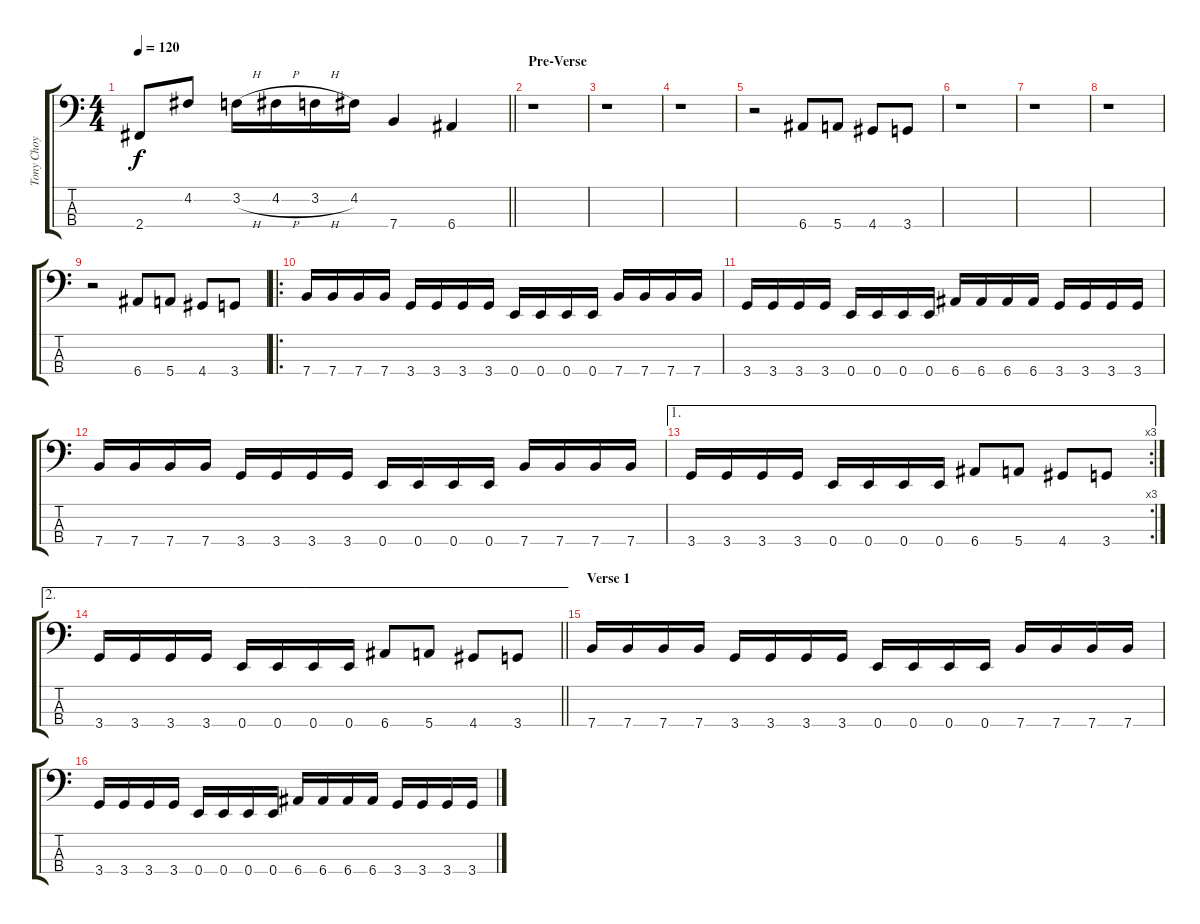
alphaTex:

\track ("Tony Choy " "Tony Choy ") {instrument electricbasspick}
\staff {score tabs}
\tuning (G2 D2 A1 E1) {hide}
\ts (4 4)
\tempo 120
\clef f4
\barLineRight lightlight
\ks c
2.4.8{dy f} 4.2.8 3.2{h}.16 4.2{h}.16 3.2{h}.16 4.2.16 7.4.4 6.4.4 |
\section ("" "Pre-Verse")
r.1 |
r.1 |
r.1 |
r.2 6.4.8 5.4.8 4.4.8 3.4.8 |
r.1 |
r.1 |
r.1 |
r.2 6.4.8 5.4.8 4.4.8 3.4.8 |
\ro
7.4.16 7.4.16 7.4.16 7.4.16 3.4.16 3.4.16 3.4.16 3.4.16 0.4.16 0.4.16 0.4.16 0.4.16 7.4.16 7.4.16 7.4.16 7.4.16 |
3.4.16 3.4.16 3.4.16 3.4.16 0.4.16 0.4.16 0.4.16 0.4.16 6.4.16 6.4.16 6.4.16 6.4.16 3.4.16 3.4.16 3.4.16 3.4.16 |
7.4.16 7.4.16 7.4.16 7.4.16 3.4.16 3.4.16 3.4.16 3.4.16 0.4.16 0.4.16 0.4.16 0.4.16 7.4.16 7.4.16 7.4.16 7.4.16 |
\ae 1
\rc 3
3.4.16 3.4.16 3.4.16 3.4.16 0.4.16 0.4.16 0.4.16 0.4.16 6.4.8 5.4.8 4.4.8 3.4.8 |
\ae 2
\barLineRight lightlight
3.4.16 3.4.16 3.4.16 3.4.16 0.4.16 0.4.16 0.4.16 0.4.16 6.4.8 5.4.8 4.4.8 3.4.8 |
\section ("" "Verse 1")
7.4.16 7.4.16 7.4.16 7.4.16 3.4.16 3.4.16 3.4.16 3.4.16 0.4.16 0.4.16 0.4.16 0.4.16 7.4.16 7.4.16 7.4.16 7.4.16 |
3.4.16 3.4.16 3.4.16 3.4.16 0.4.16 0.4.16 0.4.16 0.4.16 6.4.16 6.4.16 6.4.16 6.4.16 3.4.16 3.4.16 3.4.16 3.4.16
